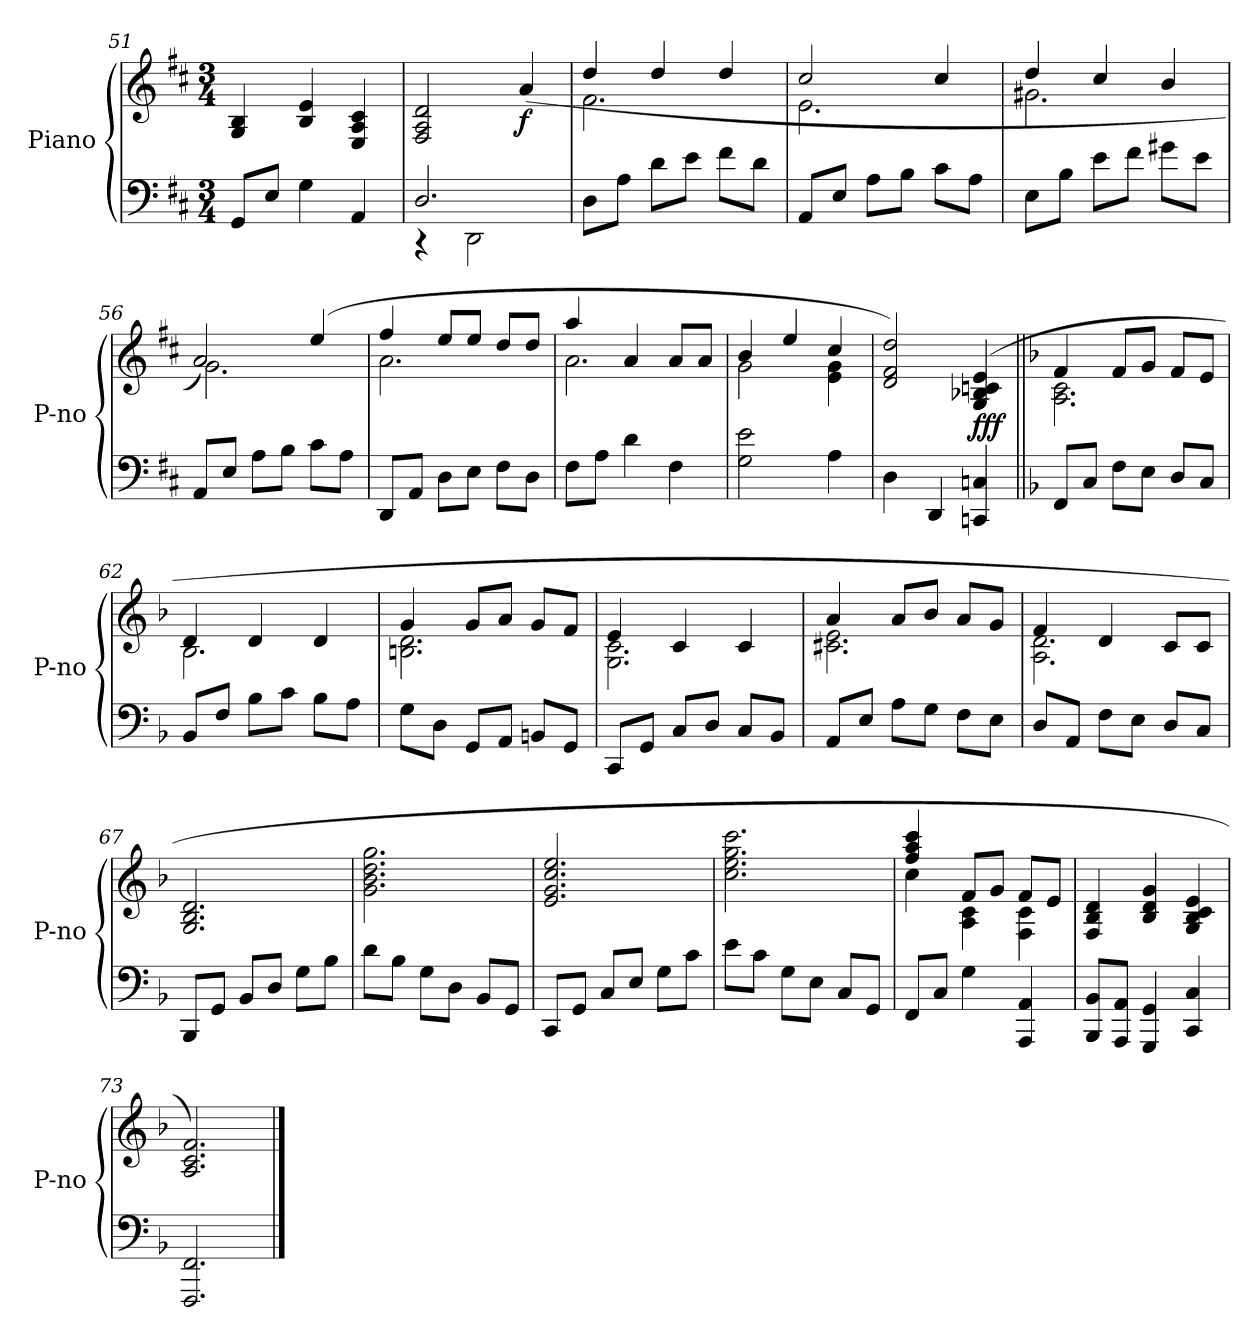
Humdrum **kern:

**kern	**kern	**dynam
*part1	*part1	*part1
*staff2	*staff1	*staff1/2
*I"Piano	*	*
*I'P-no	*	*
*clefF4	*clefG2	*
*k[f#c#]	*k[f#c#]	*
*M3/4	*M3/4	*
=51	=51	=51
8GG/L	4G/ 4B/	.
8E/J	.	.
4G\	4B/ 4e/	.
4AA/	4E/ 4A/ 4c#/	.
!!LO:LB:g=z
=52	=52	=52
*^	*	*
2.D/	4r	2F#/ 2A/ 2d/	.
.	2DD\	.	.
!	!	!	!LO:DY:b
.	.	(>4a/	f
*v	*v	*	*
=53	=53	=53
*	*^	*
8D\L	4dd/	2.f#\	.
8A\J	.	.	.
8d\L	4dd/	.	.
8e\J	.	.	.
8f#\L	4dd/	.	.
8d\J	.	.	.
=54	=54	=54	=54
8AA/L	2cc#/	2.e\	.
8E/J	.	.	.
8A\L	.	.	.
8B\J	.	.	.
8c#\L	4cc#/	.	.
8A\J	.	.	.
=55	=55	=55	=55
8E\L	4dd/	2.g#X\	.
8B\J	.	.	.
8e\L	4cc#/	.	.
8f#\J	.	.	.
8g#X\L	4b/	.	.
8e\J	.	.	.
=56	=56	=56	=56
8AA/L	2a/)	2.g\	.
8E/J	.	.	.
8A\L	.	.	.
8B\J	.	.	.
8c#\L	(>4ee/	.	.
8A\J	.	.	.
=57	=57	=57	=57
8DD/L	4ff#/	2.a\	.
8AA/J	.	.	.
8D\L	8ee/L	.	.
8E\J	8ee/J	.	.
8F#\L	8dd/L	.	.
8D\J	8dd/J	.	.
=58	=58	=58	=58
8F#\L	4aa/	2.a\	.
8A\J	.	.	.
4d\	4a/	.	.
4F#\	8a/L	.	.
.	8a/J	.	.
!!LO:LB:g=z	!!
=59	=59	=59	=59
2G\ 2e\	4b/	2g\	.
.	4ee/	.	.
4A\	4cc#/	4e\ 4g\	.
*	*v	*v	*
=60	=60	=60
4D\	2d/ 2f#/ 2dd/)	.
4DD/	.	.
!	!	!LO:DY:b
4CCn/ 4Cn/	(>4G/ 4B-X/ 4cn/ 4e/	fff
=61||	=61||	=61||
*k[b-]	*k[b-]	*
*	*^	*
8FF/L	4f/	2.A\ 2.c\	.
8C/J	.	.	.
8F\L	8f/L	.	.
8E\J	8g/J	.	.
8D/L	8f/L	.	.
8C/J	8e/J	.	.
=62	=62	=62	=62
8BB-/L	4d/	2.B-\	.
8F/J	.	.	.
8B-\L	4d/	.	.
8c\J	.	.	.
8B-\L	4d/	.	.
8A\J	.	.	.
=63	=63	=63	=63
8G\L	4g/	2.Bn\ 2.d\	.
8D\J	.	.	.
8GG/L	8g/L	.	.
8AA/J	8a/J	.	.
8BBn/L	8g/L	.	.
8GG/J	8f/J	.	.
=64	=64	=64	=64
8CC/L	4e/	2.G\ 2.c\	.
8GG/J	.	.	.
8C/L	4c/	.	.
8D/J	.	.	.
8C/L	4c/	.	.
8BB-/J	.	.	.
=65	=65	=65	=65
8AA/L	4a/	2.c#X\ 2.e\	.
8E/J	.	.	.
8A\L	8a/L	.	.
8G\J	8b-/J	.	.
8F\L	8a/L	.	.
8E\J	8g/J	.	.
!!LO:PB:g=z	!!
=66	=66	=66	=66
8D/L	4f/	2.A\ 2.d\	.
8AA/J	.	.	.
8F\L	4d/	.	.
8E\J	.	.	.
8D/L	8c/L	.	.
8C/J	8c/J	.	.
*	*v	*v	*
=67	=67	=67
8BBB-/L	2.G/ 2.B-/ 2.d/	.
8GG/J	.	.
8BB-/L	.	.
8D/J	.	.
8G\L	.	.
8B-\J	.	.
=68	=68	=68
8d\L	2.g\ 2.b-\ 2.dd\ 2.gg\	.
8B-\J	.	.
8G\L	.	.
8D\J	.	.
8BB-/L	.	.
8GG/J	.	.
=69	=69	=69
8CC/L	2.e/ 2.g/ 2.cc/ 2.ee/	.
8GG/J	.	.
8C/L	.	.
8E/J	.	.
8G\L	.	.
8c\J	.	.
=70	=70	=70
8e\L	2.cc\ 2.ee\ 2.gg\ 2.ccc\	.
8c\J	.	.
8G\L	.	.
8E\J	.	.
8C/L	.	.
8GG/J	.	.
=71	=71	=71
*	*^	*
8FF/L	4ff/ 4aa/ 4ccc/	4cc\	.
8C/J	.	.	.
4G\	8f/L	4A\ 4c\	.
.	8g/J	.	.
4AAA/ 4AA/	8f/L	4F\ 4c\	.
.	8e/J	.	.
*	*v	*v	*
=72	=72	=72
8BBB-/ 8BB-/L	4F/ 4B-/ 4d/	.
8AAA/ 8AA/J	.	.
4GGG/ 4GG/	4B-/ 4d/ 4g/	.
4CC/ 4C/	4G/ 4B-/ 4c/ 4e/	.
!!LO:LB:g=z
=73	=73	=73
2.FFF/ 2.FF/	2.A/ 2.c/ 2.f/)	.
==	==	==
*-	*-	*-
